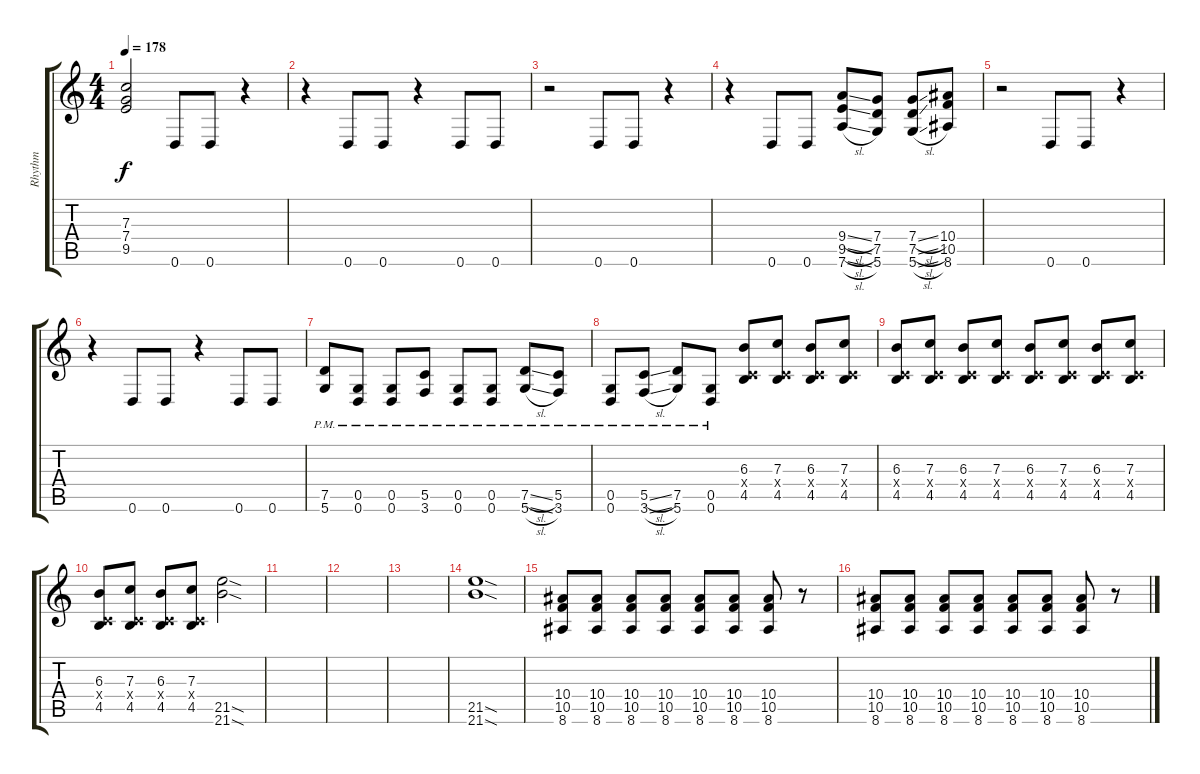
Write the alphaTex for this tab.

\track ("Rhythm" "Rhythm") {instrument overdrivenguitar}
\staff {score tabs}
\tuning (D4 A3 F3 C3 G2 D2) {hide}
\ts (4 4)
\tempo 178
\clef g2
\ks c
(7.3 7.4 9.5).2{dy f} 0.6.8 0.6.8 r.4 |
r.4 0.6.8 0.6.8 r.4 0.6.8 0.6.8 |
r.2 0.6.8 0.6.8 r.4 |
r.4 0.6.8 0.6.8 (9.4{sl} 9.5{sl} 7.6{sl}).8 (7.4 7.5 5.6).8 (7.4{sl} 7.5{sl} 5.6{sl}).8 (10.4 10.5 8.6).8 |
r.2 0.6.8 0.6.8 r.4 |
r.4 0.6.8 0.6.8 r.4 0.6.8 0.6.8 |
(7.5{pm} 5.6).8 (0.5{pm} 0.6).8 (0.5{pm} 0.6).8 (5.5{pm} 3.6).8 (0.5{pm} 0.6).8 (0.5{pm} 0.6).8 (7.5{sl pm} 5.6{sl}).8 (5.5{pm} 3.6).8 |
(0.5{pm} 0.6).8 (5.5{sl pm} 3.6{sl}).8 (7.5{pm} 5.6).8 (0.5{pm} 0.6).8 (6.3 0.4{x} 4.5).8 (7.3 0.4{x} 4.5).8 (6.3 0.4{x} 4.5).8 (7.3 0.4{x} 4.5).8 |
(6.3 0.4{x} 4.5).8 (7.3 0.4{x} 4.5).8 (6.3 0.4{x} 4.5).8 (7.3 0.4{x} 4.5).8 (6.3 0.4{x} 4.5).8 (7.3 0.4{x} 4.5).8 (6.3 0.4{x} 4.5).8 (7.3 0.4{x} 4.5).8 |
(6.3 0.4{x} 4.5).8 (7.3 0.4{x} 4.5).8 (6.3 0.4{x} 4.5).8 (7.3 0.4{x} 4.5).8 (21.5{sod} 21.6{sod}).2 |
|
|
|
(21.5{sod} 21.6{sod}).1 |
(10.4 10.5 8.6).8 (10.4 10.5 8.6).8 (10.4 10.5 8.6).8 (10.4 10.5 8.6).8 (10.4 10.5 8.6).8 (10.4 10.5 8.6).8 (10.4 10.5 8.6).8 r.8 |
(10.4 10.5 8.6).8 (10.4 10.5 8.6).8 (10.4 10.5 8.6).8 (10.4 10.5 8.6).8 (10.4 10.5 8.6).8 (10.4 10.5 8.6).8 (10.4 10.5 8.6).8 r.8
